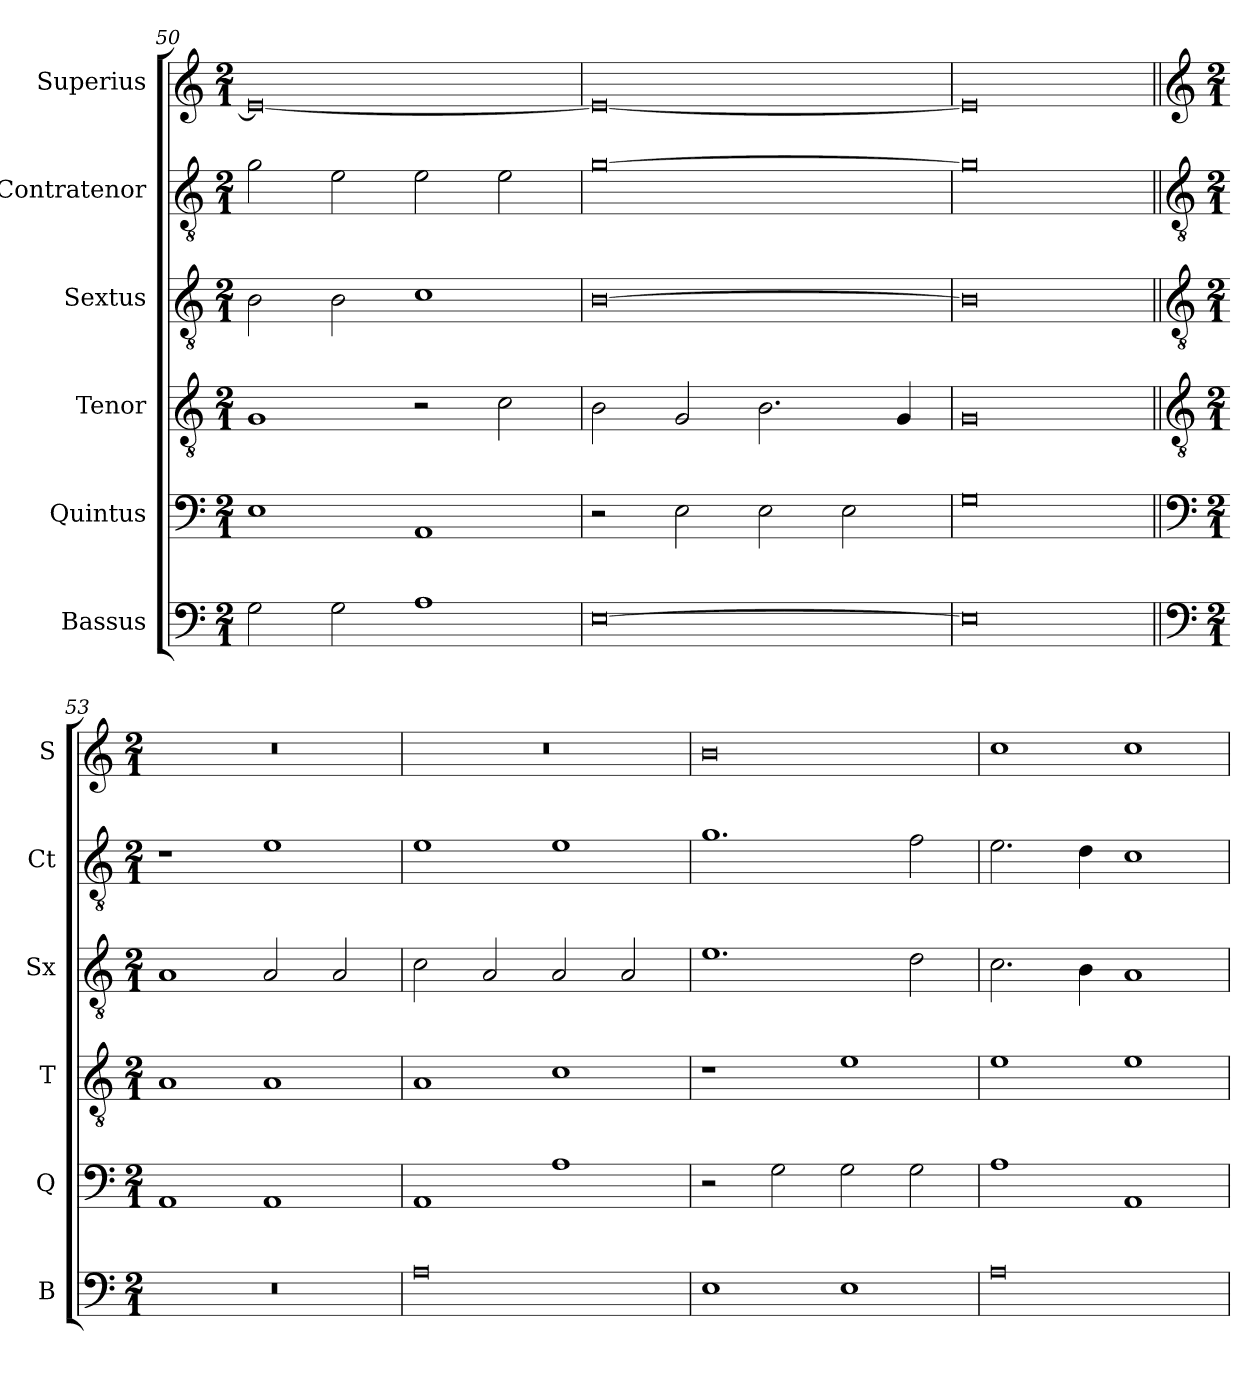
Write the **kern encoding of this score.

**kern	**kern	**kern	**kern	**kern	**kern
*part6	*part5	*part4	*part3	*part2	*part1
*staff6	*staff5	*staff4	*staff3	*staff2	*staff1
*I"Bassus	*I"Quintus	*I"Tenor	*I"Sextus	*I"Contratenor	*I"Superius
*I'B	*I'Q	*I'T	*I'Sx	*I'Ct	*I'S
*clefF4	*clefF4	*clefGv2	*clefGv2	*clefGv2	*clefG2
*k[]	*k[]	*k[]	*k[]	*k[]	*k[]
*M2/1	*M2/1	*M2/1	*M2/1	*M2/1	*M2/1
=50	=50	=50	=50	=50	=50
2G\	1E	1G	2B\	2g\	0e_
2G\	.	.	2B\	2e\	.
1A	1AA	2r	1c	2e\	.
.	.	2c\	.	2e\	.
=51	=51	=51	=51	=51	=51
[0E	2r	2B\	[0B	[0g	0e_
.	2E\	2G/	.	.	.
.	2E\	2.B\	.	.	.
.	2E\	.	.	.	.
.	.	4G/	.	.	.
=52	=52	=52	=52	=52	=52
0E]	0G	0G	0B]	0g]	0e]
!!LO:LB:g=z
=53||	=53||	=53||	=53||	=53||	=53||
*clefF4	*clefF4	*clefGv2	*clefGv2	*clefGv2	*clefG2
*k[]	*k[]	*k[]	*k[]	*k[]	*k[]
*M2/1	*M2/1	*M2/1	*M2/1	*M2/1	*M2/1
0r	1AA	1A	1A	1r	0r
.	1AA	1A	2A/	1e	.
.	.	.	2A/	.	.
=54	=54	=54	=54	=54	=54
0A	1AA	1A	2c\	1e	0r
.	.	.	2A/	.	.
.	1A	1c	2A/	1e	.
.	.	.	2A/	.	.
=55	=55	=55	=55	=55	=55
1E	2r	1r	1.e	1.g	0b
.	2G\	.	.	.	.
1E	2G\	1e	.	.	.
.	2G\	.	2d\	2f\	.
=56	=56	=56	=56	=56	=56
0A	1A	1e	2.c\	2.e\	1cc
.	.	.	4B\	4d\	.
.	1AA	1e	1A	1c	1cc
=	=	=	=	=	=
*-	*-	*-	*-	*-	*-
